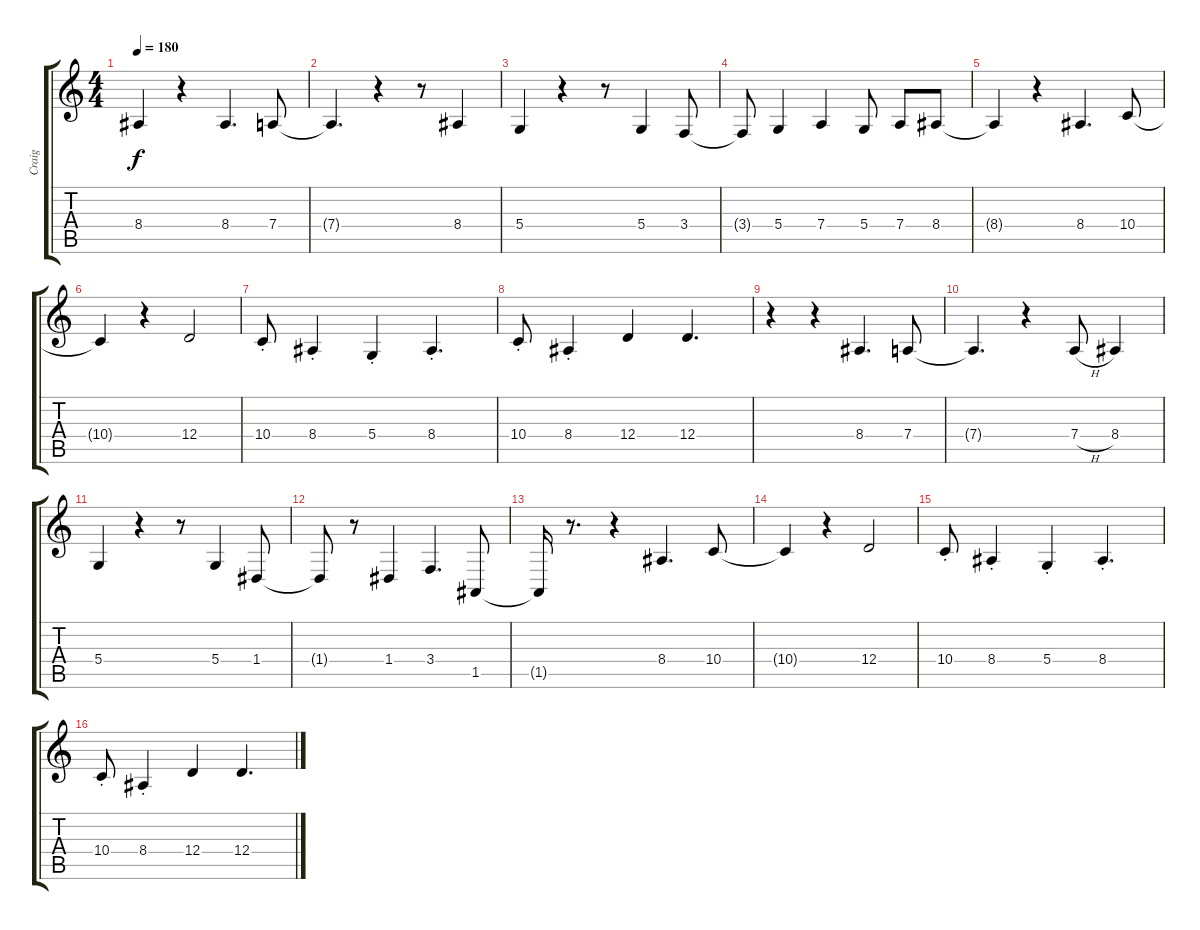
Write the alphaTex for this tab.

\track ("Craig" "Craig") {instrument altosax}
\staff {score tabs}
\tuning (E4 B3 G3 D3 A2 E2) {hide}
\ts (4 4)
\tempo 180
\clef g2
\ks c
8.4.4{dy f} r.4 8.4.4{d} 7.4.8 |
7.4{t}.4{d} r.4 r.8 8.4.4 |
5.4.4 r.4 r.8 5.4.4 3.4.8 |
3.4{t}.8 5.4.4 7.4.4 5.4.8 7.4.8 8.4.8 |
8.4{t}.4 r.4 8.4.4{d} 10.4.8 |
10.4{t}.4 r.4 12.4.2 |
10.4{st}.8 8.4{st}.4 5.4{st}.4 8.4{st}.4{d} |
10.4{st}.8 8.4{st}.4 12.4.4 12.4.4{d} |
r.4 r.4 8.4.4{d} 7.4.8 |
7.4{t}.4{d} r.4 7.4{h}.8 8.4.4 |
5.4.4 r.4 r.8 5.4.4 1.4.8 |
1.4{t}.8 r.8 1.4.4 3.4.4{d} 1.5.8 |
1.5{t}.16 r.8{d} r.4 8.4.4{d} 10.4.8 |
10.4{t}.4 r.4 12.4.2 |
10.4{st}.8 8.4{st}.4 5.4{st}.4 8.4{st}.4{d} |
10.4{st}.8 8.4{st}.4 12.4.4 12.4.4{d}
